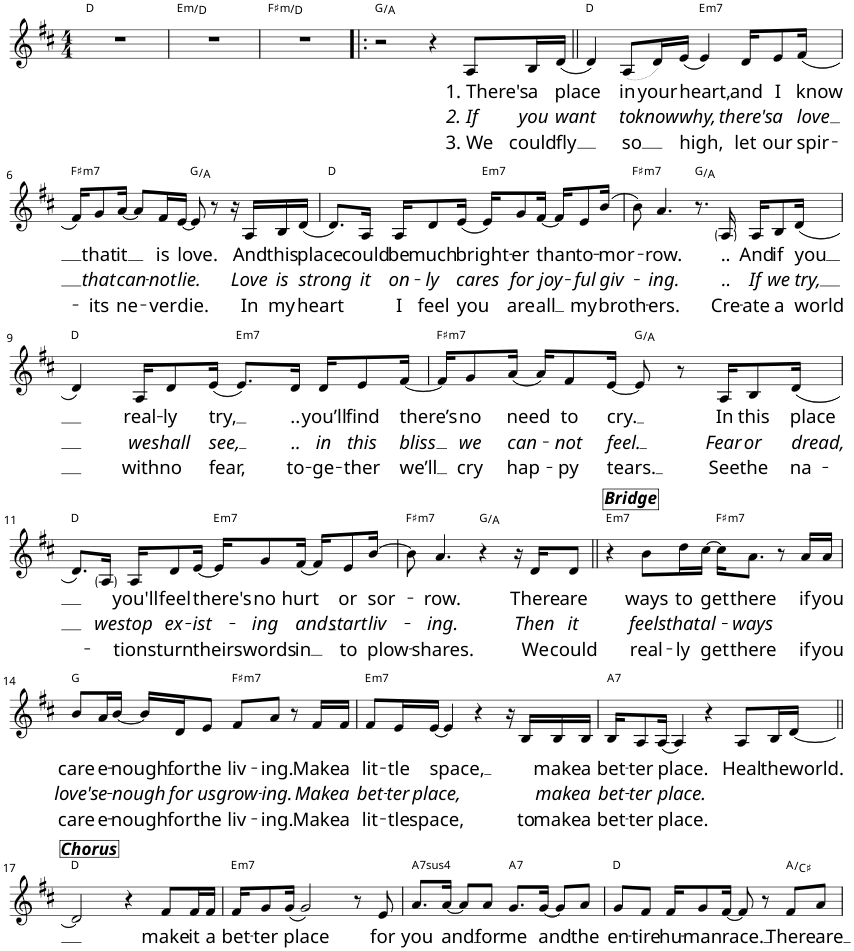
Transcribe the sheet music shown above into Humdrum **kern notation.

**kern	**text	**text	**text	**harte
*part1	*part1	*part1	*part1	*part1
*staff1	*staff1	*staff1	*staff1	*
*I"Voice	*	*	*	*
*I'Vo.	*	*	*	*
*clefG2	*	*	*	*
*k[f#c#]	*	*	*	*
*M4/4	*	*	*	*
=1	=1	=1	=1	=1
1r	.	.	.	D:maj
=2	=2	=2	=2	=2
!	!	!	!	!LO:H:kt=m
1r	.	.	.	E:min/b7
=3	=3	=3	=3	=3
!	!	!	!	!LO:H:kt=m
1r	.	.	.	F#:min/b6
=4!|:	=4!|:	=4!|:	=4!|:	=4!|:
2r	.	.	.	G:maj/2
4r	.	.	.	.
!	!LO:LY:b	!LO:LY:b	!LO:LY:b	!
8A/L	1. There's	2. If	3. We	.
!	!LO:LY:b	!LO:LY:b	!LO:LY:b	!
16B/L	a	you	could	.
!	!LO:LY:b	!LO:LY:b	!LO:LY:b	!
(16d/JJ	-place	want	fly	.
=5||	=5||	=5||	=5||	=5||
4d/)	.	.	.	D:maj
!	!LO:LY:b	!LO:LY:b	!LO:LY:b	!
(8A/L	in	to	so	.
!	!LO:LY:b	!LO:LY:b	!	!
16d/L)	your	know	.	.
!	!LO:LY:b	!LO:LY:b	!LO:LY:b	!
(16e/JJ	heart,	why,	high,	.
!	!	!	!	!LO:H:kt=m7
4e/)	.	.	.	E:min7
!	!LO:LY:b	!LO:LY:b	!LO:LY:b	!
16d/KL	and	there's	let	.
!	!LO:LY:b	!LO:LY:b	!LO:LY:b	!
8e/	I	a	our	.
!	!LO:LY:b	!LO:LY:b	!LO:LY:b	!
(16f#/Jk	-know	love	spir-	.
!!LO:LB:g=z
=6	=6	=6	=6	=6
!	!	!	!	!LO:H:kt=m7
16f#/KL)	.	.	.	F#:min7
!	!LO:LY:b	!LO:LY:b	!LO:LY:b	!
8g/	that	that	-its	.
!	!LO:LY:b	!LO:LY:b	!LO:LY:b	!
[16a/Jk	it	can-	ne-	.
8a/L]	.	.	.	.
!	!LO:LY:b	!LO:LY:b	!LO:LY:b	!
16f#/L	is	-not	-ver	.
!	!LO:LY:b	!LO:LY:b	!LO:LY:b	!
[16e/JJ	love.	lie.	die.	.
8e/]	.	.	.	G:maj/2
8r	.	.	.	.
16r	.	.	.	.
!	!LO:LY:b	!LO:LY:b	!LO:LY:b	!
16A/LL	And	Love	In	.
!	!LO:LY:b	!LO:LY:b	!LO:LY:b	!
16B/	this	is	my	.
!	!LO:LY:b	!LO:LY:b	!LO:LY:b	!
(16d/JJ	-place	-strong	heart	.
=7	=7	=7	=7	=7
8.d/L)	.	.	.	D:maj
!	!LO:LY:b	!LO:LY:b	!	!
16A/Jk	could	it	.	.
!	!LO:LY:b	!LO:LY:b	!LO:LY:b	!
16A/KL	be	on-	I	.
!	!LO:LY:b	!LO:LY:b	!LO:LY:b	!
8d/	much	-ly	feel	.
!	!LO:LY:b	!LO:LY:b	!LO:LY:b	!
(16e/Jk	bright-	cares	you	.
!	!	!	!	!LO:H:kt=m7
16e/KL)	.	.	.	E:min7
!	!LO:LY:b	!LO:LY:b	!LO:LY:b	!
8g/	-er	for	are	.
!	!LO:LY:b	!LO:LY:b	!LO:LY:b	!
[16f#/Jk	than	joy-	all	.
16f#/KL]	.	.	.	.
!	!LO:LY:b	!LO:LY:b	!LO:LY:b	!
8e/	to-	-ful	my	.
!	!LO:LY:b	!LO:LY:b	!LO:LY:b	!
(16b/Jk	-mor-	giv-	broth-	.
=8	=8	=8	=8	=8
!	!	!	!	!LO:H:kt=m7
8b\)	.	.	.	F#:min7
!	!LO:LY:b	!LO:LY:b	!LO:LY:b	!
4.a/	-row.	-ing.	-ers.	.
8.r	.	.	.	G:maj/2
!	!LO:LY:b	!LO:LY:b	!LO:LY:b	!
16A/	..	..	Cre-	.
!	!LO:LY:b	!LO:LY:b	!LO:LY:b	!
16A/KL	And	If	-ate	.
!	!LO:LY:b	!LO:LY:b	!LO:LY:b	!
8B/	if	we	a	.
!	!LO:LY:b	!LO:LY:b	!LO:LY:b	!
(16d/Jk	you	try,	world	.
!!LO:LB:g=z
=9	=9	=9	=9	=9
4d/)	.	.	.	D:maj
!	!LO:LY:b	!LO:LY:b	!LO:LY:b	!
16A/KL	real-	we	with	.
!	!LO:LY:b	!LO:LY:b	!LO:LY:b	!
8d/	-ly	shall	no	.
!	!LO:LY:b	!LO:LY:b	!LO:LY:b	!
(16e/Jk	try,	see,	fear,	.
!	!	!	!	!LO:H:kt=m7
8.e/L)	.	.	.	E:min7
!	!LO:LY:b	!LO:LY:b	!LO:LY:b	!
16d/Jk	..	..	to-	.
!	!LO:LY:b	!LO:LY:b	!LO:LY:b	!
16d/KL	you’ll	in	-ge-	.
!	!LO:LY:b	!LO:LY:b	!LO:LY:b	!
8e/	find	this	-ther	.
!	!LO:LY:b	!LO:LY:b	!LO:LY:b	!
[16f#/Jk	there’s	bliss	we’ll	.
=10	=10	=10	=10	=10
!	!	!	!	!LO:H:kt=m7
16f#/KL]	.	.	.	F#:min7
!	!LO:LY:b	!LO:LY:b	!LO:LY:b	!
8g/	no	we	cry	.
!	!LO:LY:b	!LO:LY:b	!LO:LY:b	!
(16a/Jk	need	can-	hap-	.
16a/KL)	.	.	.	.
!	!LO:LY:b	!LO:LY:b	!LO:LY:b	!
8f#/	to	-not	-py	.
!	!LO:LY:b	!LO:LY:b	!LO:LY:b	!
[16e/Jk	cry.	feel.	tears.	.
8e/]	.	.	.	G:maj/2
8r	.	.	.	.
!	!LO:LY:b	!LO:LY:b	!LO:LY:b	!
16A/KL	In	Fear	See	.
!	!LO:LY:b	!LO:LY:b	!LO:LY:b	!
8B/	this	or	the	.
!	!LO:LY:b	!LO:LY:b	!LO:LY:b	!
(16d/Jk	place	dread,	na-	.
!!LO:LB:g=z
=11	=11	=11	=11	=11
8.d/L)	.	.	.	D:maj
!	!	!LO:LY:b	!	!
16A/Jk	.	we	.	.
!	!LO:LY:b	!LO:LY:b	!LO:LY:b	!
16A/KL	you'll	stop	-tions	.
!	!LO:LY:b	!LO:LY:b	!LO:LY:b	!
8d/	feel	ex-	turn	.
!	!LO:LY:b	!LO:LY:b	!LO:LY:b	!
[16e/Jk	there's	-ist-	their	.
!	!	!	!	!LO:H:kt=m7
16e/KL]	.	.	.	E:min7
!	!LO:LY:b	!LO:LY:b	!LO:LY:b	!
8g/	no	-ing	swords	.
!	!LO:LY:b	!LO:LY:b	!LO:LY:b	!
(16f#/Jk	hurt	and	in	.
16f#/KL)	.	.	.	.
!	!LO:LY:b	!LO:LY:b	!LO:LY:b	!
8e/	or	start	to	.
!	!LO:LY:b	!LO:LY:b	!LO:LY:b	!
[16b/Jk	sor-	liv-	plow-	.
=12	=12	=12	=12	=12
!	!	!	!	!LO:H:kt=m7
8b\]	.	.	.	F#:min7
!	!LO:LY:b	!LO:LY:b	!LO:LY:b	!
4.a/	-row.	ing.	-shares.	.
4r	.	.	.	G:maj/2
16r	.	.	.	.
!	!LO:LY:b	!LO:LY:b	!LO:LY:b	!
16d/KL	-There	Then	We	.
!	!LO:LY:b	!LO:LY:b	!LO:LY:b	!
8d/J	are	it	could	.
=13||	=13||	=13||	=13||	=13||
!LO:TX:a:Bi:t=Bridge	!	!	!	!LO:H:kt=m7
4r	.	.	.	E:min7
!	!LO:LY:b	!LO:LY:b	!LO:LY:b	!
8b\L	ways	feels	real-	.
!	!LO:LY:b	!LO:LY:b	!LO:LY:b	!
16dd\L	to	that	-ly	.
!	!LO:LY:b	!LO:LY:b	!LO:LY:b	!
[16cc#\JJ	get	al-	get	.
!	!	!	!	!LO:H:kt=m7
16cc#\KL]	.	.	.	F#:min7
!	!LO:LY:b	!LO:LY:b	!LO:LY:b	!
8.a\J	there	-ways	there	.
8r	.	.	.	.
!	!LO:LY:b	!	!LO:LY:b	!
16a/LL	if	.	if	.
!	!LO:LY:b	!	!LO:LY:b	!
16a/JJ	you	.	you	.
!!LO:LB:g=z
=14	=14	=14	=14	=14
!	!LO:LY:b	!LO:LY:b	!LO:LY:b	!
8b/L	care	love's	care	G:maj
!	!LO:LY:b	!LO:LY:b	!LO:LY:b	!
16a/L	e-	e-	e-	.
!	!LO:LY:b	!LO:LY:b	!LO:LY:b	!
[16b/JJ	nough	-nough	-nough	.
16b/LL]	.	.	.	.
!	!LO:LY:b	!LO:LY:b	!LO:LY:b	!
16d/J	for	for	for	.
!	!LO:LY:b	!LO:LY:b	!LO:LY:b	!
8e/J	the	us	the	.
!	!LO:LY:b	!LO:LY:b	!LO:LY:b	!LO:H:kt=m7
8f#/L	liv-	grow-	liv-	F#:min7
!	!LO:LY:b	!LO:LY:b	!LO:LY:b	!
8a/J	-ing.	-ing.	-ing.	.
8r	.	.	.	.
!	!LO:LY:b	!LO:LY:b	!LO:LY:b	!
16f#/LL	Make	Make	Make	.
!	!LO:LY:b	!LO:LY:b	!LO:LY:b	!
16f#/JJ	a	a	a	.
=15	=15	=15	=15	=15
!	!LO:LY:b	!LO:LY:b	!LO:LY:b	!LO:H:kt=m7
8f#/L	lit-	bet-	lit-	E:min7
!	!LO:LY:b	!LO:LY:b	!LO:LY:b	!
16e/L	-tle	-ter	-tle	.
!	!LO:LY:b	!LO:LY:b	!LO:LY:b	!
[16e/JJ	space,	place,	space,	.
4e/]	.	.	.	.
4r	.	.	.	.
16r	.	.	.	.
!	!	!	!LO:LY:b	!
16B/LL	.	.	to	.
!	!LO:LY:b	!LO:LY:b	!LO:LY:b	!
16B/	make	make	make	.
!	!LO:LY:b	!LO:LY:b	!LO:LY:b	!
16B/JJ	a	a	a	.
=16	=16	=16	=16	=16
!	!LO:LY:b	!LO:LY:b	!LO:LY:b	!LO:H:kt=7
16B/KL	bet-	bet-	bet-	A:7
!	!LO:LY:b	!LO:LY:b	!LO:LY:b	!
8A/	-ter	-ter	-ter	.
!	!LO:LY:b	!LO:LY:b	!LO:LY:b	!
(16A/Jk	place.	place.	place.	.
4A/)	.	.	.	.
4r	.	.	.	.
!	!LO:LY:b	!	!	!
8A/L	Heal	.	.	.
!	!LO:LY:b	!	!	!
16B/L	the	.	.	.
!	!LO:LY:b	!	!	!
[16d/JJ	-world.	.	.	.
!!LO:LB:g=z
=17||	=17||	=17||	=17||	=17||
!LO:TX:a:Bi:t=Chorus	!	!	!	!
2d/]	.	.	.	D:maj
4r	.	.	.	.
!	!LO:LY:b	!	!	!
8f#/L	make	.	.	.
!	!LO:LY:b	!	!	!
16f#/L	it	.	.	.
!	!LO:LY:b	!	!	!
16f#/JJ	a	.	.	.
=18	=18	=18	=18	=18
!	!LO:LY:b	!	!	!LO:H:kt=m7
16f#/KL	bet-	.	.	E:min7
!	!LO:LY:b	!	!	!
8g/	-ter	.	.	.
!	!LO:LY:b	!	!	!
(16g/Jk	place	.	.	.
2g/)	.	.	.	.
8r	.	.	.	.
!	!LO:LY:b	!	!	!
8e/	for	.	.	.
=19	=19	=19	=19	=19
!	!LO:LY:b	!	!	!LO:H:kt=74
8.a/L	you	.	.	A:sus4(7)
!	!LO:LY:b	!	!	!
[16a/Jk	and	.	.	.
8a/L]	.	.	.	.
!	!LO:LY:b	!	!	!
8a/J	for	.	.	.
!	!LO:LY:b	!	!	!LO:H:kt=7
8.g/L	me	.	.	A:7
!	!LO:LY:b	!	!	!
[16g/Jk	and	.	.	.
8g/L]	.	.	.	.
!	!LO:LY:b	!	!	!
8a/J	the	.	.	.
=20	=20	=20	=20	=20
!	!LO:LY:b	!	!	!
8g/L	en-	.	.	D:maj
!	!LO:LY:b	!	!	!
8f#/J	-tire	.	.	.
!	!LO:LY:b	!	!	!
16f#/KL	hu-	.	.	.
!	!LO:LY:b	!	!	!
8g/	-man	.	.	.
!	!LO:LY:b	!	!	!
[16f#/Jk	race.	.	.	.
8f#/]	.	.	.	.
8r	.	.	.	.
!	!LO:LY:b	!	!	!
8f#/L	There	.	.	A:maj/3
!	!LO:LY:b	!	!	!
8a/J	-are	.	.	.
=	=	=	=	=
*-	*-	*-	*-	*-
